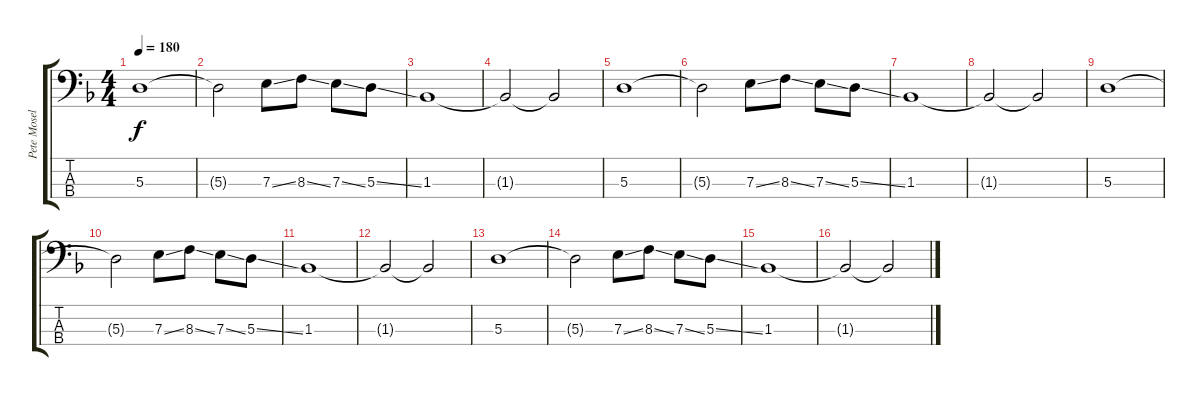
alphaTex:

\track ("Pete Mosely (Bass)" "Pete Mosel") {instrument electricbasspick}
\staff {score tabs}
\tuning (G2 D2 A1 D1) {hide}
\ts (4 4)
\tempo 180
\clef f4
\ks f
5.3.1{dy f} |
5.3{t}.2 7.3{ss}.8 8.3{ss}.8 7.3{ss}.8 5.3{ss}.8 |
1.3.1 |
1.3{t}.2 1.3{t}.2 |
5.3.1 |
5.3{t}.2 7.3{ss}.8 8.3{ss}.8 7.3{ss}.8 5.3{ss}.8 |
1.3.1 |
1.3{t}.2 1.3{t}.2 |
5.3.1 |
5.3{t}.2 7.3{ss}.8 8.3{ss}.8 7.3{ss}.8 5.3{ss}.8 |
1.3.1 |
1.3{t}.2 1.3{t}.2 |
5.3.1 |
5.3{t}.2 7.3{ss}.8 8.3{ss}.8 7.3{ss}.8 5.3{ss}.8 |
1.3.1 |
1.3{t}.2 1.3{t}.2
